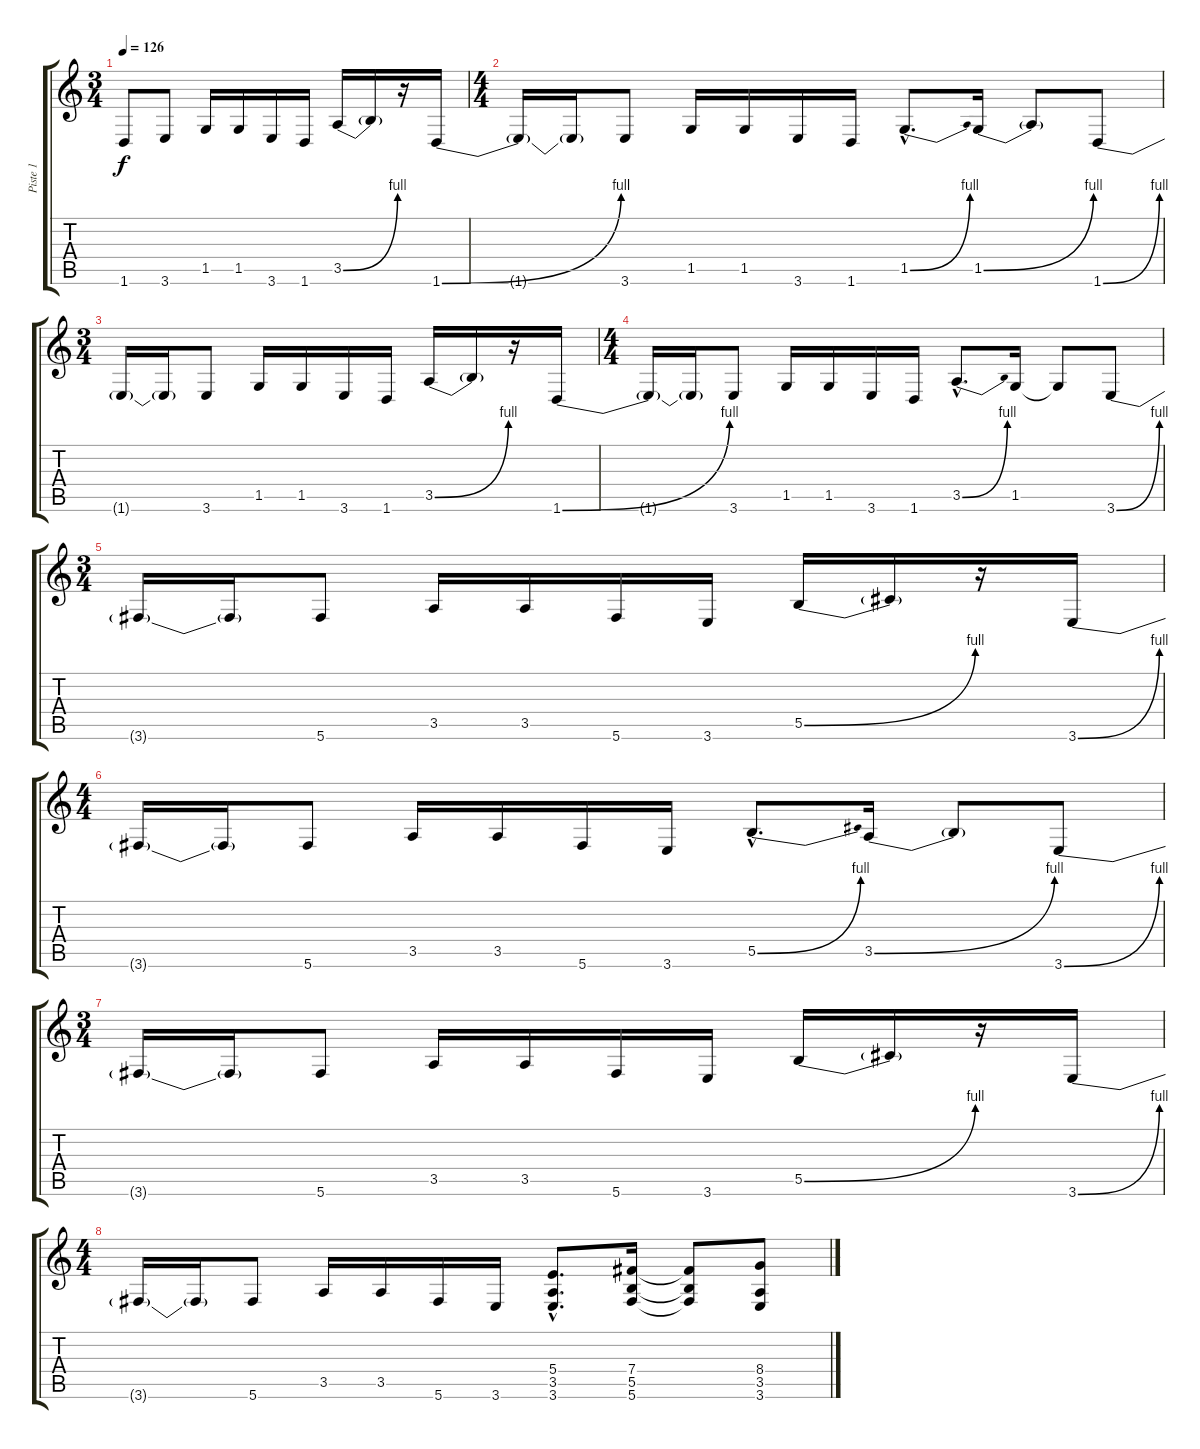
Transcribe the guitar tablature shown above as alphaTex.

\track ("Piste 1" "Piste 1") {instrument overdrivenguitar}
\staff {score tabs}
\tuning (Db4 Ab3 E3 B2 Gb2 Db2) {hide}
\ts (3 4)
\tempo 126
\clef g2
\ks c
1.6{t}.8{dy f} 3.6.8 1.5.16 1.5.16 3.6.16 1.6.16 3.5{be (bend 0 0 60 4)}.16 3.5{t}.16 r.16 1.6{be (bend 0 0 60 4)}.16 |
\ts (4 4)
1.6{t}.16 1.6{t}.16 3.6.8 1.5.16 1.5.16 3.6.16 1.6.16 1.5{be (bend 0 0 60 4) hac}.8{d} 1.5{be (bend 0 0 60 4)}.16 1.5{t}.8 1.6{be (bend 0 0 60 4)}.8 |
\ts (3 4)
1.6{t}.16 1.6{t}.16 3.6.8 1.5.16 1.5.16 3.6.16 1.6.16 3.5{be (bend 0 0 60 4)}.16 3.5{t}.16 r.16 1.6{be (bend 0 0 60 4)}.16 |
\ts (4 4)
1.6{t}.16 1.6{t}.16 3.6.8 1.5.16 1.5.16 3.6.16 1.6.16 3.5{be (bend 0 0 60 4) hac}.8{d} 1.5.16 1.5{t}.8 3.6{be (bend 0 0 60 4)}.8 |
\ts (3 4)
3.6{t}.16 3.6{t}.16 5.6.8 3.5.16 3.5.16 5.6.16 3.6.16 5.5{be (bend 0 0 60 4)}.16 5.5{t}.16 r.16 3.6{be (bend 0 0 60 4)}.16 |
\ts (4 4)
3.6{t}.16 3.6{t}.16 5.6.8 3.5.16 3.5.16 5.6.16 3.6.16 5.5{be (bend 0 0 60 4) hac}.8{d} 3.5{be (bend 0 0 60 4)}.16 3.5{t}.8 3.6{be (bend 0 0 60 4)}.8 |
\ts (3 4)
3.6{t}.16 3.6{t}.16 5.6.8 3.5.16 3.5.16 5.6.16 3.6.16 5.5{be (bend 0 0 60 4)}.16 5.5{t}.16 r.16 3.6{be (bend 0 0 60 4)}.16 |
\ts (4 4)
3.6{t}.16 3.6{t}.16 5.6.8 3.5.16 3.5.16 5.6.16 3.6.16 (5.4{hac} 3.5{hac} 3.6{hac}).8{d} (7.4 5.5 5.6).16 (7.4{t} 5.5{t} 5.6{t}).8 (8.4 3.5 3.6).8
